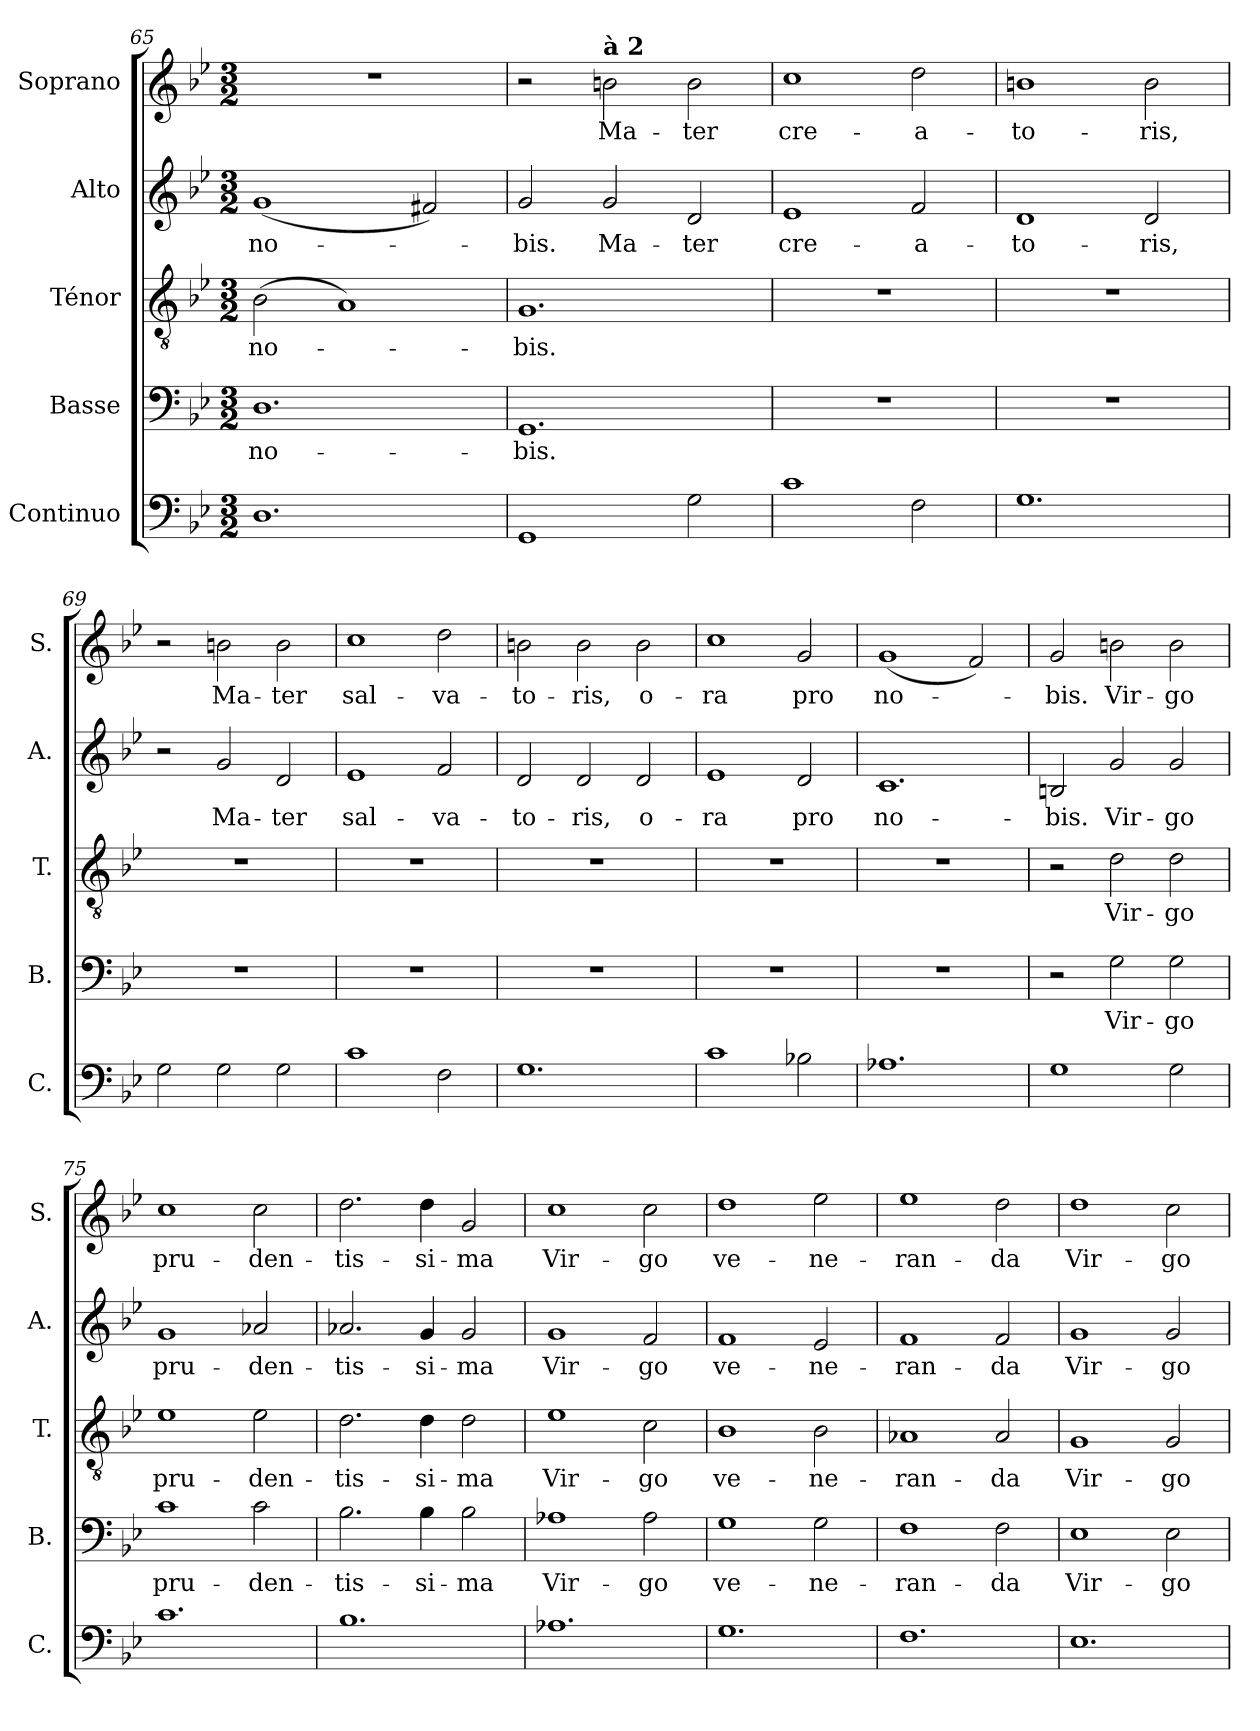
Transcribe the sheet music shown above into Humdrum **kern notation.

**kern	**kern	**text	**kern	**text	**kern	**text	**kern	**text
*part5	*part4	*part4	*part3	*part3	*part2	*part2	*part1	*part1
*staff5	*staff4	*staff4	*staff3	*staff3	*staff2	*staff2	*staff1	*staff1
*I"Continuo	*I"Basse	*	*I"Ténor	*	*I"Alto	*	*I"Soprano	*
*I'C.	*I'B.	*	*I'T.	*	*I'A.	*	*I'S.	*
*clefF4	*clefF4	*	*clefGv2	*	*clefG2	*	*clefG2	*
*ITrd7c12	*	*	*	*	*	*	*	*
*k[b-e-]	*k[b-e-]	*	*k[b-e-]	*	*k[b-e-]	*	*k[b-e-]	*
*M3/2	*M3/2	*	*M3/2	*	*M3/2	*	*M3/2	*
=65	=65	=65	=65	=65	=65	=65	=65	=65
!	!	!LO:LY:b	!	!LO:LY:b	!	!LO:LY:b	!	!
1.DD	1.D	no-	(>2B-\	no-	(<1g	no-	1.r	.
.	.	.	1A)	.	.	.	.	.
.	.	.	.	.	2f#X/)	.	.	.
=66	=66	=66	=66	=66	=66	=66	=66	=66
!	!	!LO:LY:b	!	!LO:LY:b	!	!LO:LY:b	!	!
1GGG	1.GG	-bis.	1.G	-bis.	2g/	-bis.	2r	.
!	!	!	!	!	!	!	!LO:TX:a:B:t=à 2	!
!	!	!	!	!	!	!LO:LY:b	!	!LO:LY:b
.	.	.	.	.	2g/	Ma-	2bn\	Ma-
!	!	!	!	!	!	!LO:LY:b	!	!LO:LY:b
2GG\	.	.	.	.	2d/	-ter	2b\	-ter
=67	=67	=67	=67	=67	=67	=67	=67	=67
!	!	!	!	!	!	!LO:LY:b	!	!LO:LY:b
1C	1.r	.	1.r	.	1e-	cre-	1cc	cre-
!	!	!	!	!	!	!LO:LY:b	!	!LO:LY:b
2FF\	.	.	.	.	2f/	-a-	2dd\	-a-
=68	=68	=68	=68	=68	=68	=68	=68	=68
!	!	!	!	!	!	!LO:LY:b	!	!LO:LY:b
1.GG	1.r	.	1.r	.	1d	-to-	1bn	-to-
!	!	!	!	!	!	!LO:LY:b	!	!LO:LY:b
.	.	.	.	.	2d/	-ris,	2b\	-ris,
=69	=69	=69	=69	=69	=69	=69	=69	=69
2GG\	1.r	.	1.r	.	2r	.	2r	.
!	!	!	!	!	!	!LO:LY:b	!	!LO:LY:b
2GG\	.	.	.	.	2g/	Ma-	2bn\	Ma-
!	!	!	!	!	!	!LO:LY:b	!	!LO:LY:b
2GG\	.	.	.	.	2d/	-ter	2b\	-ter
=70	=70	=70	=70	=70	=70	=70	=70	=70
!	!	!	!	!	!	!LO:LY:b	!	!LO:LY:b
1C	1.r	.	1.r	.	1e-	sal-	1cc	sal-
!	!	!	!	!	!	!LO:LY:b	!	!LO:LY:b
2FF\	.	.	.	.	2f/	-va-	2dd\	-va-
=71	=71	=71	=71	=71	=71	=71	=71	=71
!	!	!	!	!	!	!LO:LY:b	!	!LO:LY:b
1.GG	1.r	.	1.r	.	2d/	-to-	2bn\	-to-
!	!	!	!	!	!	!LO:LY:b	!	!LO:LY:b
.	.	.	.	.	2d/	-ris,	2b\	-ris,
!	!	!	!	!	!	!LO:LY:b	!	!LO:LY:b
.	.	.	.	.	2d/	o-	2b\	o-
=72	=72	=72	=72	=72	=72	=72	=72	=72
!	!	!	!	!	!	!LO:LY:b	!	!LO:LY:b
1C	1.r	.	1.r	.	1e-	-ra	1cc	-ra
!	!	!	!	!	!	!LO:LY:b	!	!LO:LY:b
2BB-X\	.	.	.	.	2d/	pro	2g/	pro
=73	=73	=73	=73	=73	=73	=73	=73	=73
!	!	!	!	!	!	!LO:LY:b	!	!LO:LY:b
1.AA-X	1.r	.	1.r	.	1.c	no-	(<1g	no-
.	.	.	.	.	.	.	2f/)	.
!!LO:PB:g=z
=74	=74	=74	=74	=74	=74	=74	=74	=74
!	!	!	!	!	!	!LO:LY:b	!	!LO:LY:b
1GG	2r	.	2r	.	2Bn/	-bis.	2g/	-bis.
!	!	!LO:LY:b	!	!LO:LY:b	!	!LO:LY:b	!	!LO:LY:b
.	2G\	Vir-	2d\	Vir-	2g/	Vir-	2bn\	Vir-
!	!	!LO:LY:b	!	!LO:LY:b	!	!LO:LY:b	!	!LO:LY:b
2GG\	2G\	-go	2d\	-go	2g/	-go	2b\	-go
=75	=75	=75	=75	=75	=75	=75	=75	=75
!	!	!LO:LY:b	!	!LO:LY:b	!	!LO:LY:b	!	!LO:LY:b
1.C	1c	pru-	1e-	pru-	1g	pru-	1cc	pru-
!	!	!LO:LY:b	!	!LO:LY:b	!	!LO:LY:b	!	!LO:LY:b
.	2c\	-den-	2e-\	-den-	2a-X/	-den-	2cc\	-den-
=76	=76	=76	=76	=76	=76	=76	=76	=76
!	!	!LO:LY:b	!	!LO:LY:b	!	!LO:LY:b	!	!LO:LY:b
1.BB-	2.B-\	-tis-	2.d\	-tis-	2.a-X/	-tis-	2.dd\	-tis-
!	!	!LO:LY:b	!	!LO:LY:b	!	!LO:LY:b	!	!LO:LY:b
.	4B-\	-si-	4d\	-si-	4g/	-si-	4dd\	-si-
!	!	!LO:LY:b	!	!LO:LY:b	!	!LO:LY:b	!	!LO:LY:b
.	2B-\	-ma	2d\	-ma	2g/	-ma	2g/	-ma
=77	=77	=77	=77	=77	=77	=77	=77	=77
!	!	!LO:LY:b	!	!LO:LY:b	!	!LO:LY:b	!	!LO:LY:b
1.AA-X	1A-X	Vir-	1e-	Vir-	1g	Vir-	1cc	Vir-
!	!	!LO:LY:b	!	!LO:LY:b	!	!LO:LY:b	!	!LO:LY:b
.	2A-\	-go	2c\	-go	2f/	-go	2cc\	-go
=78	=78	=78	=78	=78	=78	=78	=78	=78
!	!	!LO:LY:b	!	!LO:LY:b	!	!LO:LY:b	!	!LO:LY:b
1.GG	1G	ve-	1B-	ve-	1f	ve-	1dd	ve-
!	!	!LO:LY:b	!	!LO:LY:b	!	!LO:LY:b	!	!LO:LY:b
.	2G\	-ne-	2B-\	-ne-	2e-/	-ne-	2ee-\	-ne-
=79	=79	=79	=79	=79	=79	=79	=79	=79
!	!	!LO:LY:b	!	!LO:LY:b	!	!LO:LY:b	!	!LO:LY:b
1.FF	1F	-ran-	1A-X	-ran-	1f	-ran-	1ee-	-ran-
!	!	!LO:LY:b	!	!LO:LY:b	!	!LO:LY:b	!	!LO:LY:b
.	2F\	-da	2A-/	-da	2f/	-da	2dd\	-da
=80	=80	=80	=80	=80	=80	=80	=80	=80
!	!	!LO:LY:b	!	!LO:LY:b	!	!LO:LY:b	!	!LO:LY:b
1.EE-	1E-	Vir-	1G	Vir-	1g	Vir-	1dd	Vir-
!	!	!LO:LY:b	!	!LO:LY:b	!	!LO:LY:b	!	!LO:LY:b
.	2E-\	-go	2G/	-go	2g/	-go	2cc\	-go
=	=	=	=	=	=	=	=	=
*-	*-	*-	*-	*-	*-	*-	*-	*-
